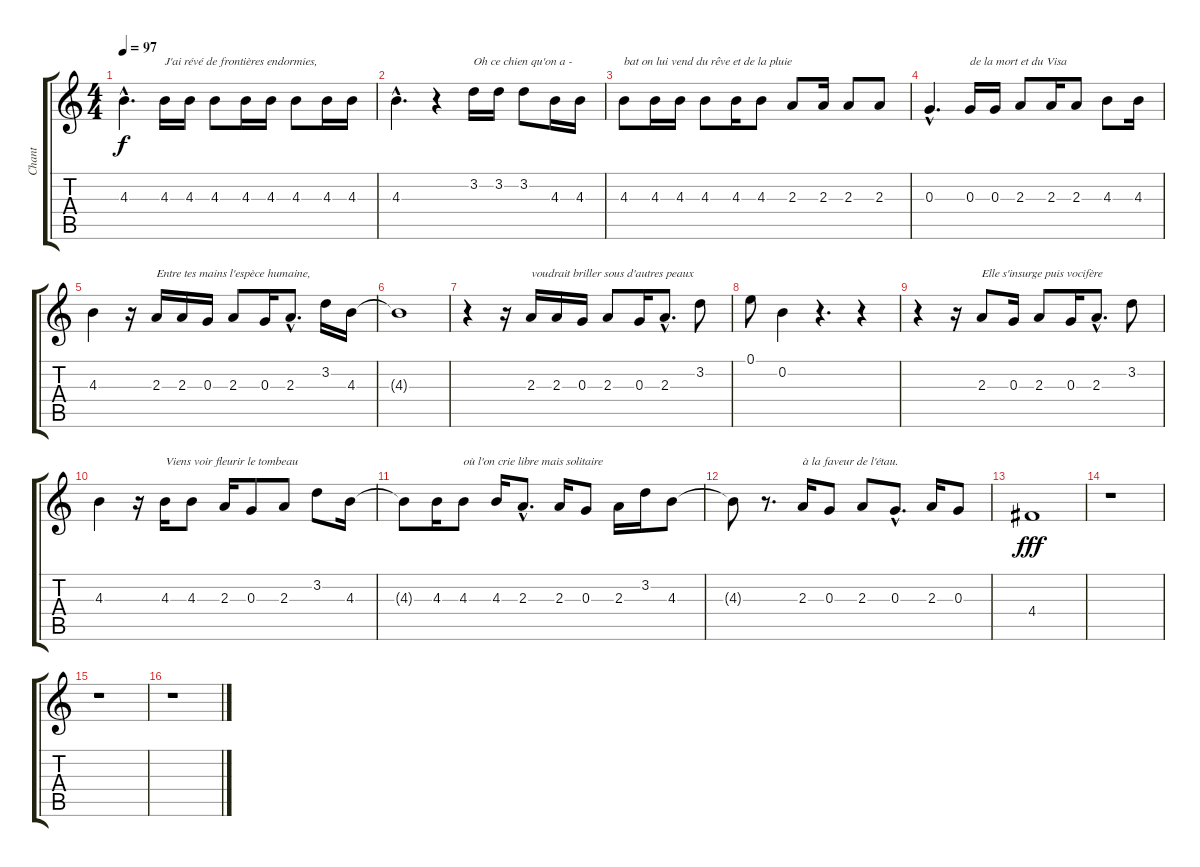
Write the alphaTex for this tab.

\track ("Chant" "Chant") {instrument electricguitarjazz}
\staff {score tabs}
\tuning (E4 B3 G3 D3 A2 E2) {hide}
\ts (4 4)
\tempo 97
\clef g2
\ks c
4.3{hac t}.4{d dy f} 4.3.16{txt "J'ai révé de frontières endormies,"} 4.3.16 4.3.8 4.3.16 4.3.16 4.3.8 4.3.16 4.3.16 |
4.3{hac}.4{d} r.4 3.2.16{txt "Oh ce chien qu'on a -"} 3.2.16 3.2.8 4.3.16 4.3.16 |
4.3.8{txt "bat on lui vend du rêve et de la pluie"} 4.3.16 4.3.16 4.3.8 4.3.16 4.3.8 2.3.8 2.3.16 2.3.8 2.3.8 |
0.3{hac}.4{d} 0.3.16{txt "de la mort et du Visa"} 0.3.16 2.3.8 2.3.16 2.3.8 4.3.8 4.3.16 |
4.3.4 r.16 2.3.16{txt "Entre tes mains l'espèce humaine,"} 2.3.16 0.3.16 2.3.8 0.3.16 2.3{hac}.8{d} 3.2.16 4.3.16 |
4.3{t}.1 |
r.4 r.16 2.3.16{txt "voudrait briller sous d'autres peaux"} 2.3.16 0.3.16 2.3.8 0.3.16 2.3{hac}.8{d} 3.2.8 |
0.1.8 0.2.4 r.4{d} r.4 |
r.4 r.16 2.3.8{txt "Elle s'insurge puis vocifère"} 0.3.16 2.3.8 0.3.16 2.3{hac}.8{d} 3.2.8 |
4.3.4 r.16 4.3.16{txt "Viens voir fleurir le tombeau"} 4.3.8 2.3.16 0.3.8 2.3.8 3.2.8 4.3.16 |
4.3{t}.8 4.3.16 4.3.8{txt "où l'on crie libre mais solitaire"} 4.3.16 2.3{hac}.8{d} 2.3.16 0.3.8 2.3.16 3.2.16 4.3.8 |
4.3{t}.8 r.8{d} 2.3.16{txt "à la faveur de l'étau."} 0.3.8 2.3.8 0.3{hac}.8{d} 2.3.16 0.3.8 |
4.4.1{dy fff} |
r.1 |
r.1 |
r.1
